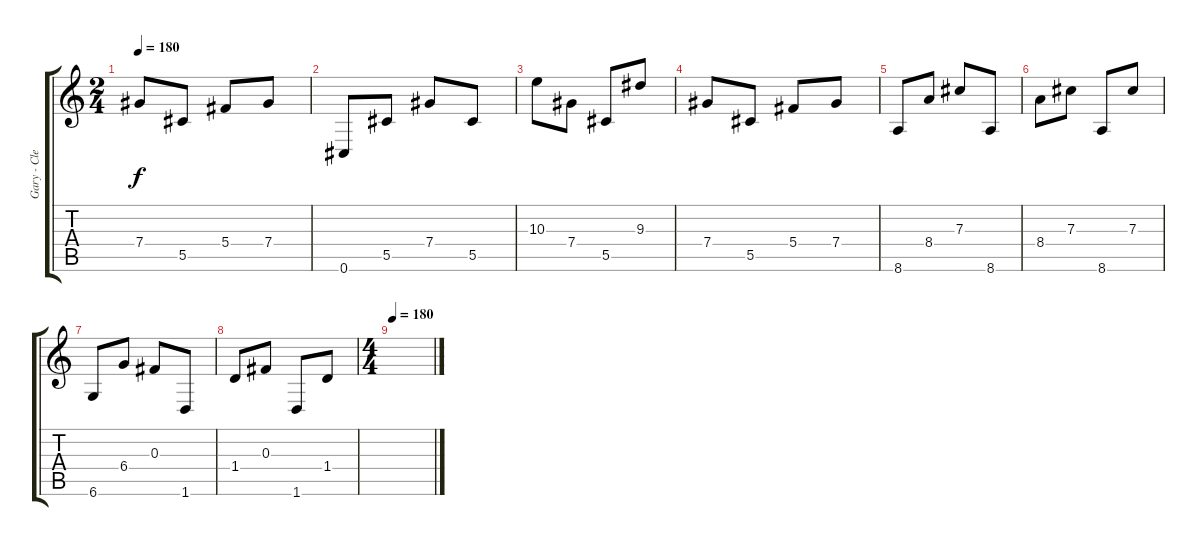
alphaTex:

\track ("Gary - Clean" "Gary - Cle") {instrument electricguitarclean}
\staff {score tabs}
\tuning (Eb4 Bb3 Gb3 Db3 Ab2 Db2) {hide}
\ts (2 4)
\tempo 180
\clef g2
\ks c
7.4.8{dy f} 5.5.8 5.4.8 7.4.8 |
0.6.8 5.5.8 7.4.8 5.5.8 |
10.3.8 7.4.8 5.5.8 9.3.8 |
7.4.8 5.5.8 5.4.8 7.4.8 |
8.6.8 8.4.8 7.3.8 8.6.8 |
8.4.8 7.3.8 8.6.8 7.3.8 |
6.6.8 6.4.8 0.3.8 1.6.8 |
1.4.8 0.3.8 1.6.8 1.4.8 |
\ts (4 4)
\tempo 180
